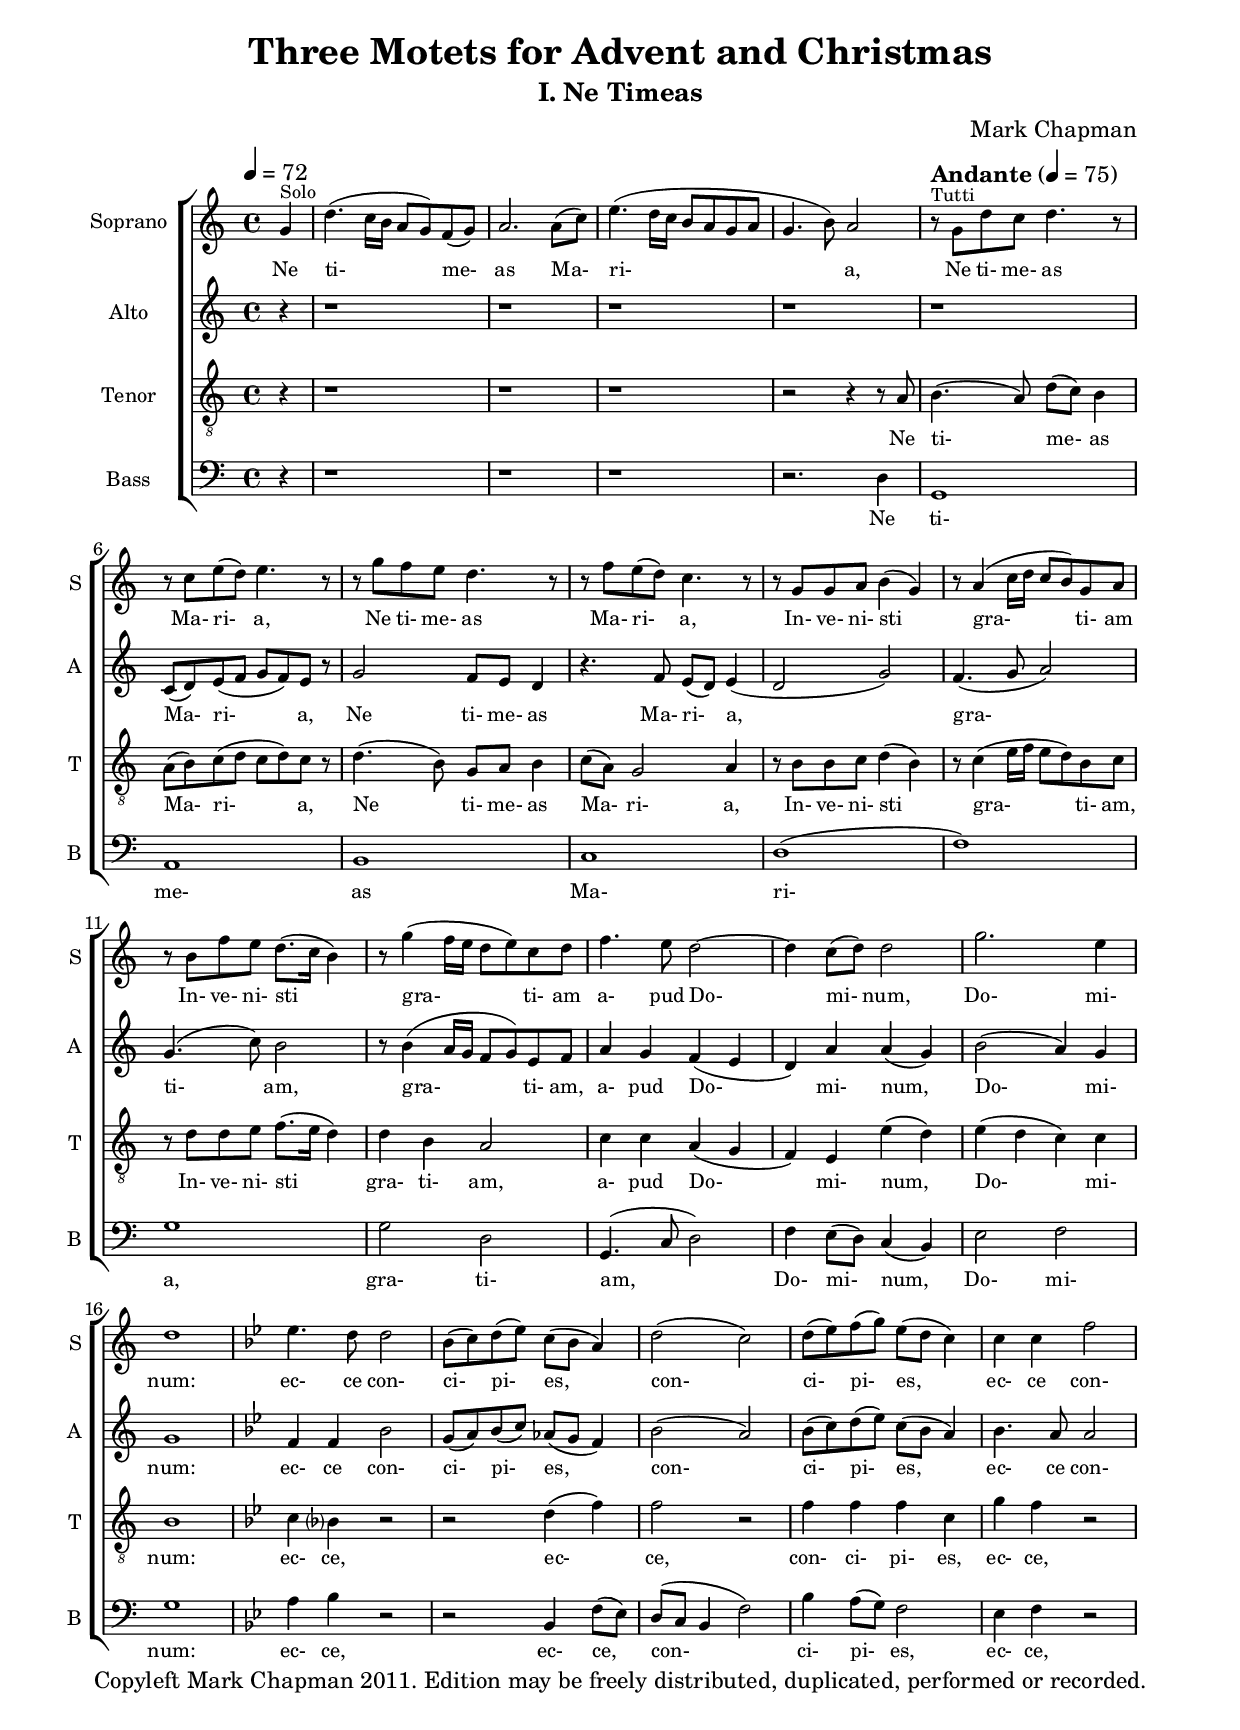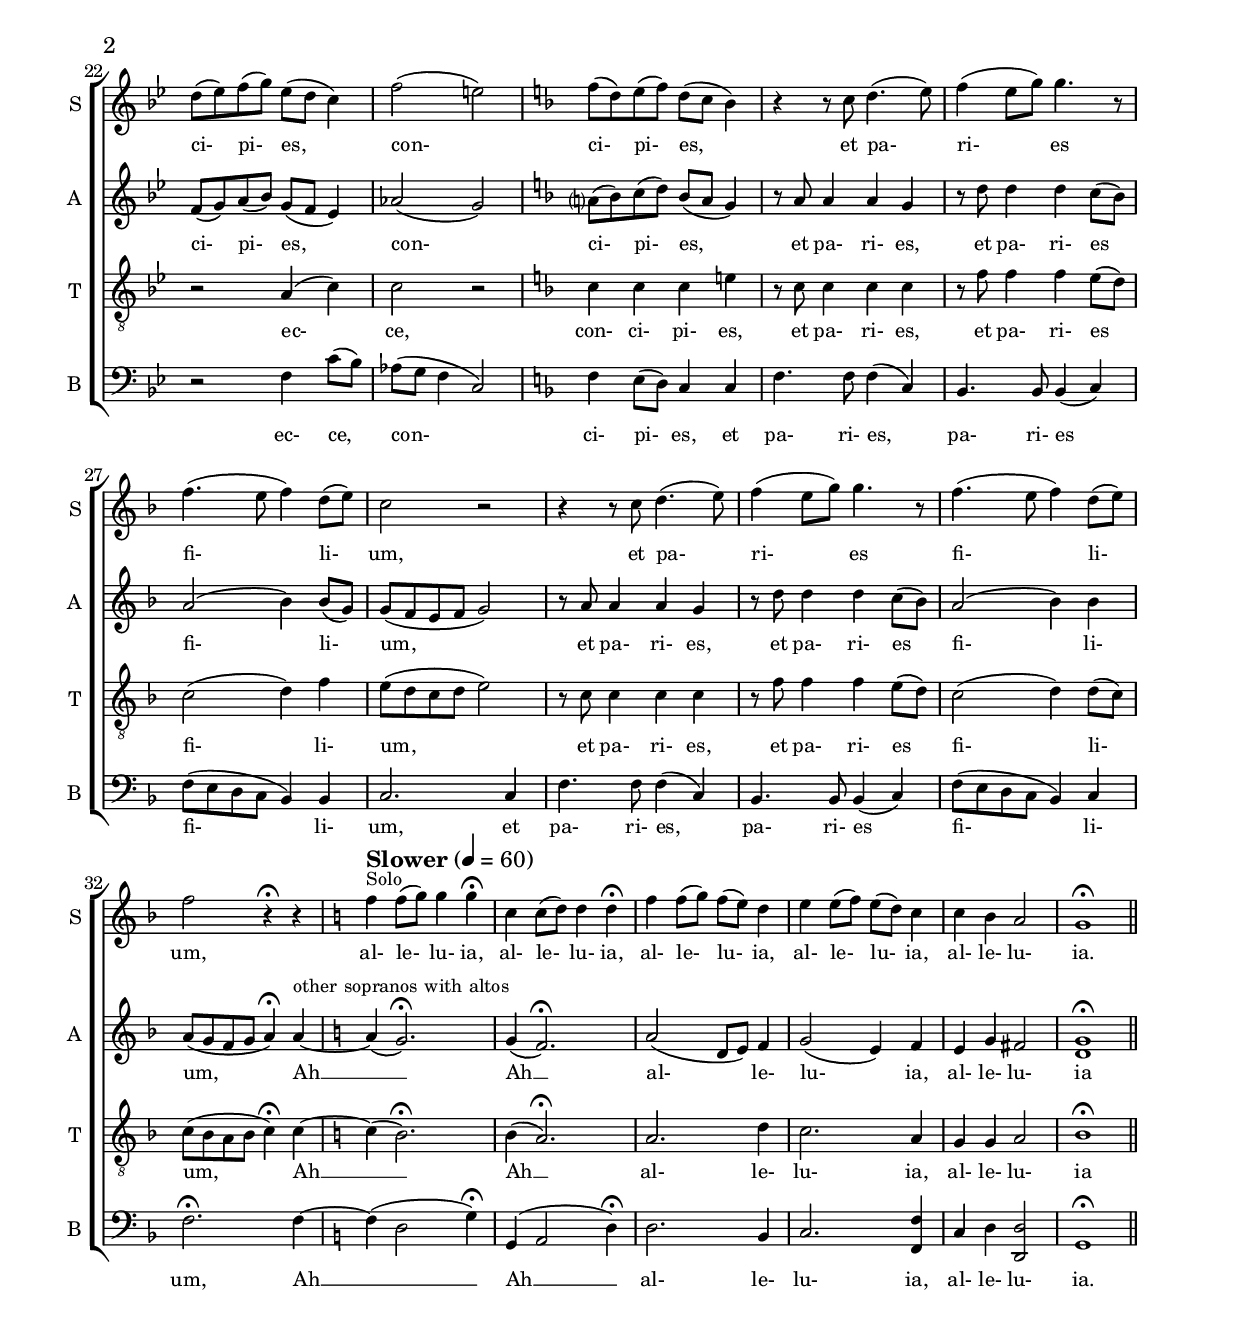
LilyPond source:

#(set-default-paper-size "a4")
\paper {
  #(set-paper-size "a4")
  top-margin = 0.75\cm
  bottom-margin = 0.75\cm
  left-margin = 1.75\cm
  line-width = 17.5\cm
  head-separation = 0.5\cm
  foot-separation = 0.5\cm
  ragged-bottom=##t
  print-page-number=##t
}
\header {
  title = "Three Motets for Advent and Christmas"
  subtitle = "I. Ne Timeas"
  composer = "Mark Chapman"
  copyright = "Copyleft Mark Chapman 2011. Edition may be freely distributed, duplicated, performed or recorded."
}
     \version "2.12.2"
     global = {
%	\set Staff.midiInstrument = "acoustic grand"
%	\override Staff.TimeSignature #'transparent = ##t
%	\override Score.BarNumber #'extra-offset = #'( 2.0 . 1.0 )
%	\override Score.BarNumber #'font-size = #0
%	\override Voice.DynamicText #'font-size = #-0.5
%	\override Voice.DynamicText #'extra-offset = #'( 0.0 . -0.5 )
%	\override Score.RehearsalMark #'extra-offset = #'( 2.0 . 0.0 )
%
%church organ
%
%bright acoustic
%electric grand
%electric piano 1
%electric piano 2
        \key c \major
%        \time 2/2
         \dynamicUp
     }
     
     sopMusic = \new Voice="Sopr" \relative c'' {\tiny \dynamicUp \partial 4
	\set Score.tempoHideNote = ##t
	\tempo 4 = 72
	\set Score.tempoHideNote = ##f
	\tempo \markup {
	  \concat {
	    "Freely "
	    (\smaller \general-align #Y #DOWN \note #"4" #1
	    " ~ 72"
	    )
	  }
	}
	g4^"Solo" d'4.( c16 b a8 g) f( g8) a2. a8( c) e4.( d16 c b8 a g a g4. b8) a2  
	\tempo "Andante" 4 = 75 r8^"Tutti" g d' c d4. r8 r c e( d) e4. r8 r g f e d4. r8 r f e( d) c4. r8
	r g g a b4( g) r8 a4( c16 d c8 b) g a r b f' e d8.( c16 b4) r8 g'4( f16 e d8 e) c d f4. e8 d2~d4 c8( d) d2 g2. e4 d1
	\key bes \major es4. d8 d2 bes8( c) d( es) c( bes a4) d2( c) d8( es) f( g) es( d c4)
	c4 c f2 d8( es) f( g) es( d c4) f2( e) \key f \major f8( d) e( f) d( c bes4)
	r r8 c d4.( e8) f4( e8 g) g4. r8 f4.( e8 f4) d8( e) c2 r r4 r8 c d4.( e8) f4( e8 g) g4. r8 f4.( e8 f4) d8( e) \break 
	f2 r4\fermata r \key c \major 
	\tempo "Slower" 4 = 60 f4^"Solo" f8( g) g4 g\fermata c, c8( d) d4 d\fermata
	f f8( g) f( e) d4 e e8( f) e( d) c4 c4 b a2 g1\fermata \bar "||"
     }
     
     altoMusic = \relative c' {\tiny
	r4 r1 r r r r1 c8( d) e( f g f) e r g2 f8 e d4 r4. f8 e( d) e4( d2 g) 
	f4.( g8 a2) g4.( c8) b2 r8 b4( a16 g f8 g) e f a4 g f( e d) a' a( g) b2( a4) g g1
	\key bes \major f4 f bes2 g8( a) bes( c) as8( g f4) bes2( a) bes8( c) d( es) c( bes a4)
	bes4. a8 a2 f8( g) a( bes) g( f es4) as2( g) \key f \major a?8( bes) c( d) bes( a g4)
	r8 a8 a4 a g r8 d'8 d4 d c8( bes) a2( bes4) bes8( g) g8( f e f g2)   
	r8 a8 a4 a g r8 d'8 d4 d c8( bes) a2( bes4) bes4 a8( g f g a4\fermata) 
	a4~^\markup{ other sopranos with altos} \key c \major a( g2. \fermata) g4( f2.\fermata) 
%	a4~^\markup{ \italic {ripieno soprani con alti} } \key c \major a( g2. \fermata) g4( f2.\fermata) 
	a2( d,8 e) f4 g2( e4) f e g fis2 <g d>1\fermata 
     }
     
     tenorMusic = \relative c' {\tiny
	r4 r1 r r r2 r4 r8 a b4.( a8) d8( c) b4 a8( b) c( d c d) c r d4.( b8) g a b4 c8( a) g2 a4 r8 b b c d4( b) r8 c4( e16 f e8 d) b c
	r d d e f8.( e16 d4) d4 b a2 c4 c a( g f) e e'( d) e( d c) c b1
	\key bes \major c4 bes? r2 r d4( f) f2 r f4 f f c
	g' f r2 r a,4( c) c2 r \key f \major c4 c c e!
	r8 c8 c4 c c r8 f f4 f e8( d) c2( d4) f e8( d c d e2)
	r8 c8 c4 c c r8 f f4 f e8( d) c2( d4) d8( c) c8( bes a bes c4\fermata) c~ \key c \major c( b2.\fermata) b4( a2.\fermata) 
	a2. d4 c2. a4 g g a2 b1\fermata
     }

     bassMusic = \relative c {\tiny
	r4 r1 r r r2. d4 g,1 a b c d( f) g g2 d g,4.( c8 d2) f4 e8( d) c4( b) e2 f g1 
	\key bes \major a4 bes r2 r bes,4 f'8( es) d( c bes4 f'2) bes4 a8( g) f2 
	es4 f r2 r f4 c'8( bes) as( g f4 c2) \key f \major f4 e8( d) c4 c 
	f4. f8 f4( c) bes4. bes8 bes4( c) f8( e d c bes4) bes c2. c4 f4. f8 f4( c) bes4. bes8 bes4( c) f8( e d c bes4) c f2.\fermata f4~
	\key c \major f( d2 g4\fermata) g,( a2 d4\fermata) d2. b4 c2. <f, f'>4 c' d <d, d'>2 g1\fermata
     }
     
      sopWords = \lyricmode { \tiny
	Ne ti- me- as Ma- ri- a,
	Ne ti- me- as Ma- ri- a,
	Ne ti- me- as Ma- ri- a,
	In- ve- ni- sti gra- ti- am
	In- ve- ni- sti gra- ti- am
	a- pud Do- mi- num, Do- mi- num:
	ec- ce con- ci- pi- es, con- ci- pi- es,
	ec- ce con- ci- pi- es, con- ci- pi- es,
	et pa- ri- es fi- li- um, 
	et pa- ri- es fi- li- um, 
	al- le- lu- ia, al- le- lu- ia, al- le- lu- ia, al- le- lu- ia, al- le- lu- ia. 
     }

      altWords = \lyricmode { \tiny
	Ma- ri- a,
	Ne ti- me- as Ma- ri- a,
	gra- ti- am, gra- ti- am, 
	a- pud Do- mi- num, Do- mi- num:
	ec- ce con- ci- pi- es, con- ci- pi- es, 
	ec- ce con- ci- pi- es, con- ci- pi- es,
	et pa- ri- es, et pa- ri- es fi- li- um, 
	et pa- ri- es, et pa- ri- es fi- li- um, 
	Ah __ Ah __ al- le- lu- ia, al- le- lu- ia 
     }

      tenWords = \lyricmode { \tiny
	Ne ti- me- as Ma- ri- a,
	Ne ti- me- as Ma- ri- a,
	In- ve- ni- sti gra- ti- am, In- ve- ni- sti gra- ti- am, 
	a- pud Do- mi- num, Do- mi- num:
	ec- ce, ec- ce, con- ci- pi- es, 
	ec- ce, ec- ce, con- ci- pi- es, 
	et pa- ri- es, et pa- ri- es fi- li- um, 
	et pa- ri- es, et pa- ri- es fi- li- um, 
	Ah __ Ah __ al- le- lu- ia, al- le- lu- ia 
     }

      basWords = \lyricmode { \tiny
	Ne ti- me- as Ma- ri- a,
	gra- ti- am,
	Do- mi- num, Do- mi- num:
	ec- ce, ec- ce, con- ci- pi- es,
	ec- ce, ec- ce, con- ci- pi- es, 
	et pa- ri- es, pa- ri- es fi- li- um, 
	et pa- ri- es, pa- ri- es fi- li- um, 
	Ah __ Ah __ al- le- lu- ia, al- le- lu- ia. 
     }

     \score {
        \context ChoirStaff <<
           \context Staff = soprano \with {
			fontSize = #-1
			\override StaffSymbol #'staff-space = #(magstep -2)
      }
	   <<
%	     \set Staff.midiInstrument = "flute"
	     \set Staff.midiInstrument = "violin"
             \set Staff.instrumentName = "Soprano "
	     \set Staff.shortInstrumentName = "S "
              \context Voice =
                soprano { \oneVoice << \sopMusic >> }
           >>
           \context Lyrics = soprano \lyricsto Sopr \sopWords

           \context Staff = altos \with {
			fontSize = #-1
			\override StaffSymbol #'staff-space = #(magstep -2)
     }
	   <<
%	     \set Staff.midiInstrument = "oboe"
	     \set Staff.midiInstrument = "viola"
             \set Staff.instrumentName = "Alto "
	     \set Staff.shortInstrumentName = "A "
              \context Voice =
                altos { \oneVoice << \global \altoMusic >> }
           >>
	    \context Lyrics = altos \lyricsto altos \altWords

           \context Staff = tenors \with {
			fontSize = #-1
			\override StaffSymbol #'staff-space = #(magstep -2)
      }
	   <<
%	     \set Staff.midiInstrument = "english horn"
	     \set Staff.midiInstrument = "cello"
%	     \set Staff.midiInstrument = "trombone"
             \set Staff.instrumentName = "Tenor "
	     \set Staff.shortInstrumentName = "T "
              \clef "G_8"
              \context Voice =
                tenors { \oneVoice << \global \tenorMusic >> }
           >>
           \context Lyrics = tenors \lyricsto tenors \tenWords

           \context Staff = basses \with {
			fontSize = #-1
		\override StaffSymbol #'staff-space = #(magstep -2)
      }
	   <<
%	     \set Staff.midiInstrument = "bassoon"
	     \set Staff.midiInstrument = "cello"
%	     \set Staff.midiInstrument = "trombone"
             \set Staff.instrumentName = "Bass "
 	     \set Staff.shortInstrumentName = "B "
              \clef bass
              \context Voice =
                basses { \oneVoice << \global \bassMusic >> }
           >>
           \context Lyrics = basses \lyricsto basses \basWords
     >>
        \midi {
          }
        \layout {
           \context {
	      \RemoveEmptyStaffContext
           }
           \context {
              % a little smaller so lyrics
              % can be closer to the staff
              \Staff minimumVerticalExtent = #'(-3 . -3)
           }
        }
     }
